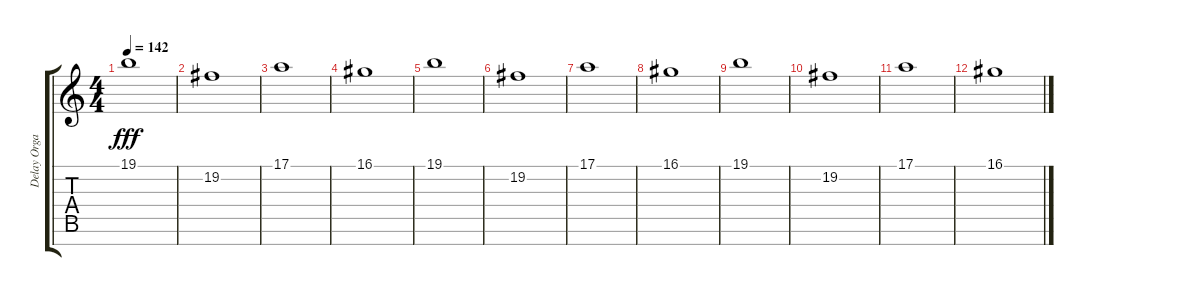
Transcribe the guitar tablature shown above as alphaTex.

\track ("Delay Organ" "Delay Orga") {instrument churchorgan}
\staff {score tabs}
\tuning (E4 B3 G3 D3 A2 E2 B1) {hide}
\ts (4 4)
\tempo 142
\clef g2
\ks c
19.1.1{dy fff} |
19.2.1 |
17.1.1 |
16.1.1 |
19.1.1 |
19.2.1 |
17.1.1 |
16.1.1 |
19.1.1 |
19.2.1 |
17.1.1 |
16.1.1
